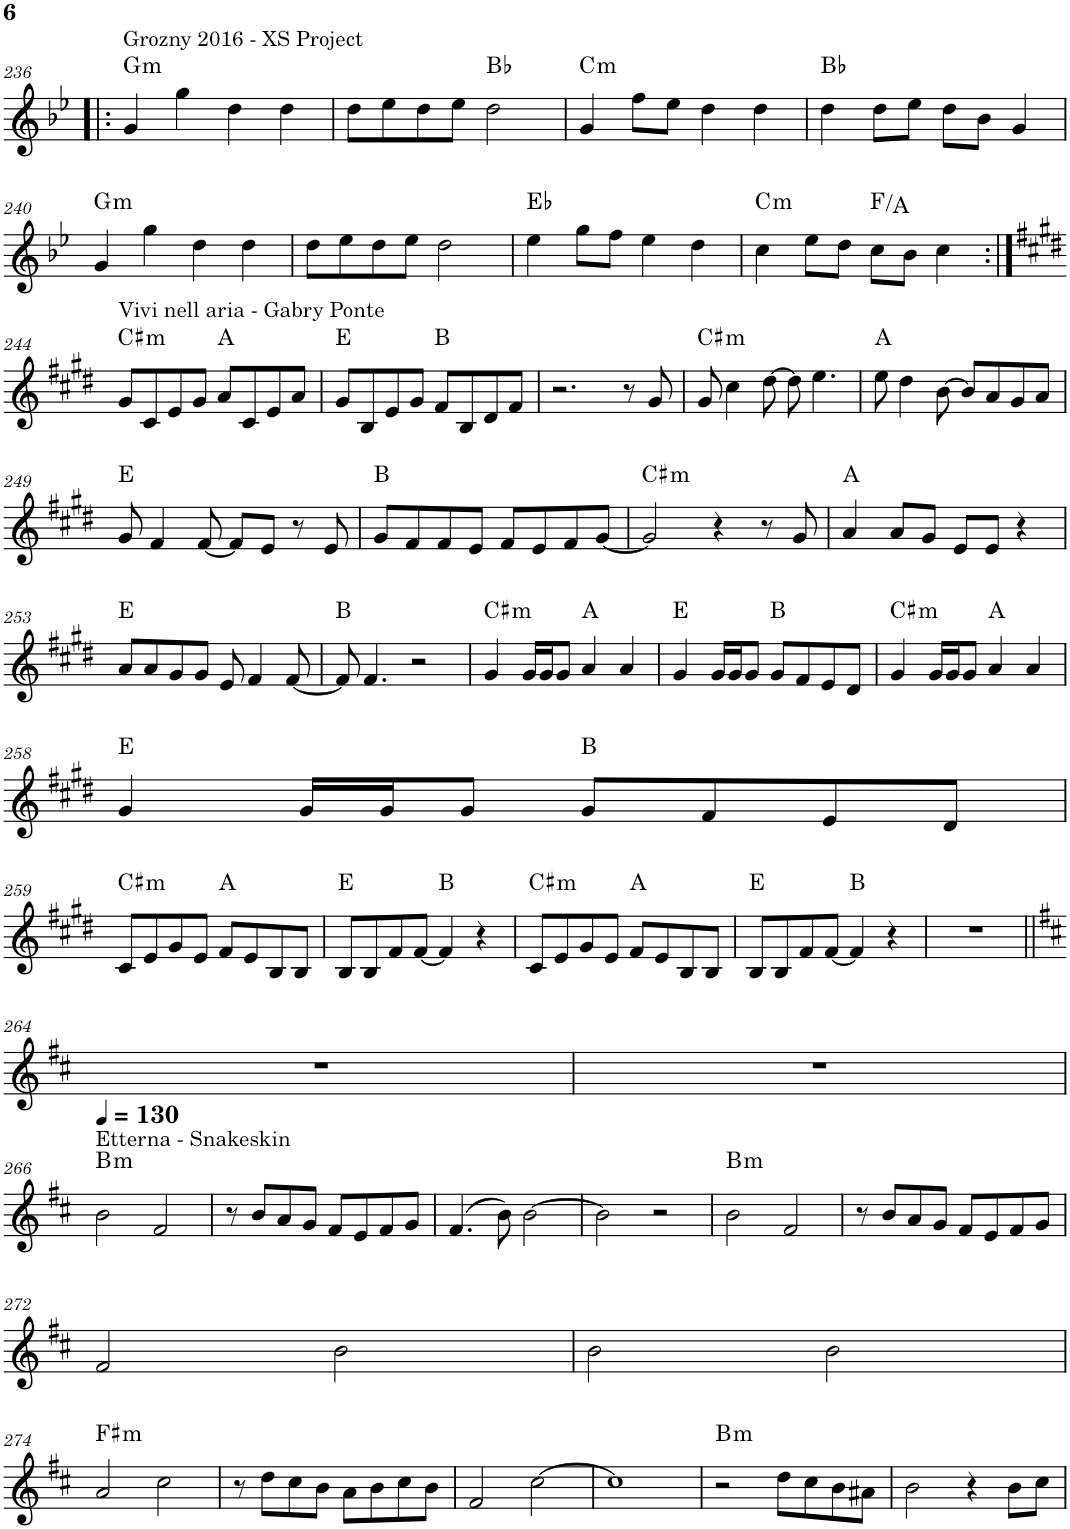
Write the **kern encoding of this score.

**kern	**harte
*part1	*part1
*staff1	*
*I"Piano	*
*I'Pno.	*
!!LO:PB:g=z
*clefG2	*
*Trd1c2	*
*k[b-e-]	*
*M4/4	*
=236!|:	=236!|:
!LO:TX:a:t=Grozny 2016 - XS Project	!LO:H:kt=m
4g/	G:min
4gg\	.
4dd\	.
4dd\	.
=237	=237
8dd\L	.
8ee-\	.
8dd\	.
8ee-\J	.
2dd\	Bb:maj
=238	=238
!	!LO:H:kt=m
4g/	C:min
8ff\L	.
8ee-\J	.
4dd\	.
4dd\	.
=239	=239
4dd\	Bb:maj
8dd\L	.
8ee-\J	.
8dd\L	.
8b-\J	.
4g/	.
!!LO:LB:g=z
=240	=240
!	!LO:H:kt=m
4g/	G:min
4gg\	.
4dd\	.
4dd\	.
=241	=241
8dd\L	.
8ee-\	.
8dd\	.
8ee-\J	.
2dd\	.
=242	=242
4ee-\	Eb:maj
8gg\L	.
8ff\J	.
4ee-\	.
4dd\	.
=243	=243
!	!LO:H:kt=m
4cc\	C:min
8ee-\L	.
8dd\J	.
8cc\L	F:maj/3
8b-\J	.
4cc\	.
!!LO:LB:g=z
=244:|!	=244:|!
*k[f#c#g#d#]	*
!LO:TX:a:t=Vivi nell aria - Gabry Ponte	!LO:H:kt=m
8g#/L	C#:min
8c#/	.
8e/	.
8g#/J	.
8a/L	A:maj
8c#/	.
8e/	.
8a/J	.
=245	=245
8g#/L	E:maj
8B/	.
8e/	.
8g#/J	.
8f#/L	B:maj
8B/	.
8d#/	.
8f#/J	.
=246	=246
2.r	.
8r	.
8g#/	.
=247	=247
!	!LO:H:kt=m
8g#/	C#:min
4cc#\	.
[8dd#\	.
8dd#\]	.
4.ee\	.
=248	=248
8ee\	A:maj
4dd#\	.
[8b\	.
8b/L]	.
8a/	.
8g#/	.
8a/J	.
!!LO:LB:g=z
=249	=249
8g#/	E:maj
4f#/	.
[8f#/	.
8f#/L]	.
8e/J	.
8r	.
8e/	.
=250	=250
8g#/L	B:maj
8f#/	.
8f#/	.
8e/J	.
8f#/L	.
8e/	.
8f#/	.
[8g#/J	.
=251	=251
!	!LO:H:kt=m
2g#/]	C#:min
4r	.
8r	.
8g#/	.
=252	=252
4a/	A:maj
8a/L	.
8g#/J	.
8e/L	.
8e/J	.
4r	.
!!LO:LB:g=z
=253	=253
8a/L	E:maj
8a/	.
8g#/	.
8g#/J	.
8e/	.
4f#/	.
[8f#/	.
=254	=254
8f#/]	B:maj
4.f#/	.
2r	.
=255	=255
!	!LO:H:kt=m
4g#/	C#:min
16g#/LL	.
16g#/J	.
8g#/J	.
4a/	A:maj
4a/	.
=256	=256
4g#/	E:maj
16g#/LL	.
16g#/J	.
8g#/J	.
8g#/L	B:maj
8f#/	.
8e/	.
8d#/J	.
=257	=257
!	!LO:H:kt=m
4g#/	C#:min
16g#/LL	.
16g#/J	.
8g#/J	.
4a/	A:maj
4a/	.
!!LO:LB:g=z
=258	=258
4g#/	E:maj
16g#/LL	.
16g#/J	.
8g#/J	.
8g#/L	B:maj
8f#/	.
8e/	.
8d#/J	.
!!LO:LB:g=z
=259	=259
!	!LO:H:kt=m
8c#/L	C#:min
8e/	.
8g#/	.
8e/J	.
8f#/L	A:maj
8e/	.
8B/	.
8B/J	.
=260	=260
8B/L	E:maj
8B/	.
8f#/	.
[8f#/J	.
4f#/]	B:maj
4r	.
=261	=261
!	!LO:H:kt=m
8c#/L	C#:min
8e/	.
8g#/	.
8e/J	.
8f#/L	A:maj
8e/	.
8B/	.
8B/J	.
=262	=262
8B/L	E:maj
8B/	.
8f#/	.
[8f#/J	.
4f#/]	B:maj
4r	.
=263	=263
1r	.
!!LO:LB:g=z
=264||	=264||
*k[f#c#]	*
1r	.
=265	=265
1r	.
!!LO:LB:g=z
=266	=266
*MM130	*
!LO:TX:a:t=Etterna - Snakeskin	!LO:H:kt=m
2b\	B:min
2f#/	.
=267	=267
8r	.
8b/L	.
8a/	.
8g/J	.
8f#/L	.
8e/	.
8f#/	.
8g/J	.
=268	=268
(4.f#/	.
8b\)	.
[2b\	.
=269	=269
2b\]	.
2r	.
=270	=270
!	!LO:H:kt=m
2b\	B:min
2f#/	.
=271	=271
8r	.
8b/L	.
8a/	.
8g/J	.
8f#/L	.
8e/	.
8f#/	.
8g/J	.
!!LO:LB:g=z
=272	=272
2f#/	.
2b\	.
=273	=273
2b\	.
2b\	.
!!LO:LB:g=z
=274	=274
!	!LO:H:kt=m
2a/	F#:min
2cc#\	.
=275	=275
8r	.
8dd\L	.
8cc#\	.
8b\J	.
8a\L	.
8b\	.
8cc#\	.
8b\J	.
=276	=276
2f#/	.
[2cc#\	.
=277	=277
1cc#]	.
=278	=278
!	!LO:H:kt=m
2r	B:min
8dd\L	.
8cc#\	.
8b\	.
8a#X\J	.
=279	=279
2b\	.
4r	.
8b\L	.
8cc#\J	.
=	=
*-	*-
